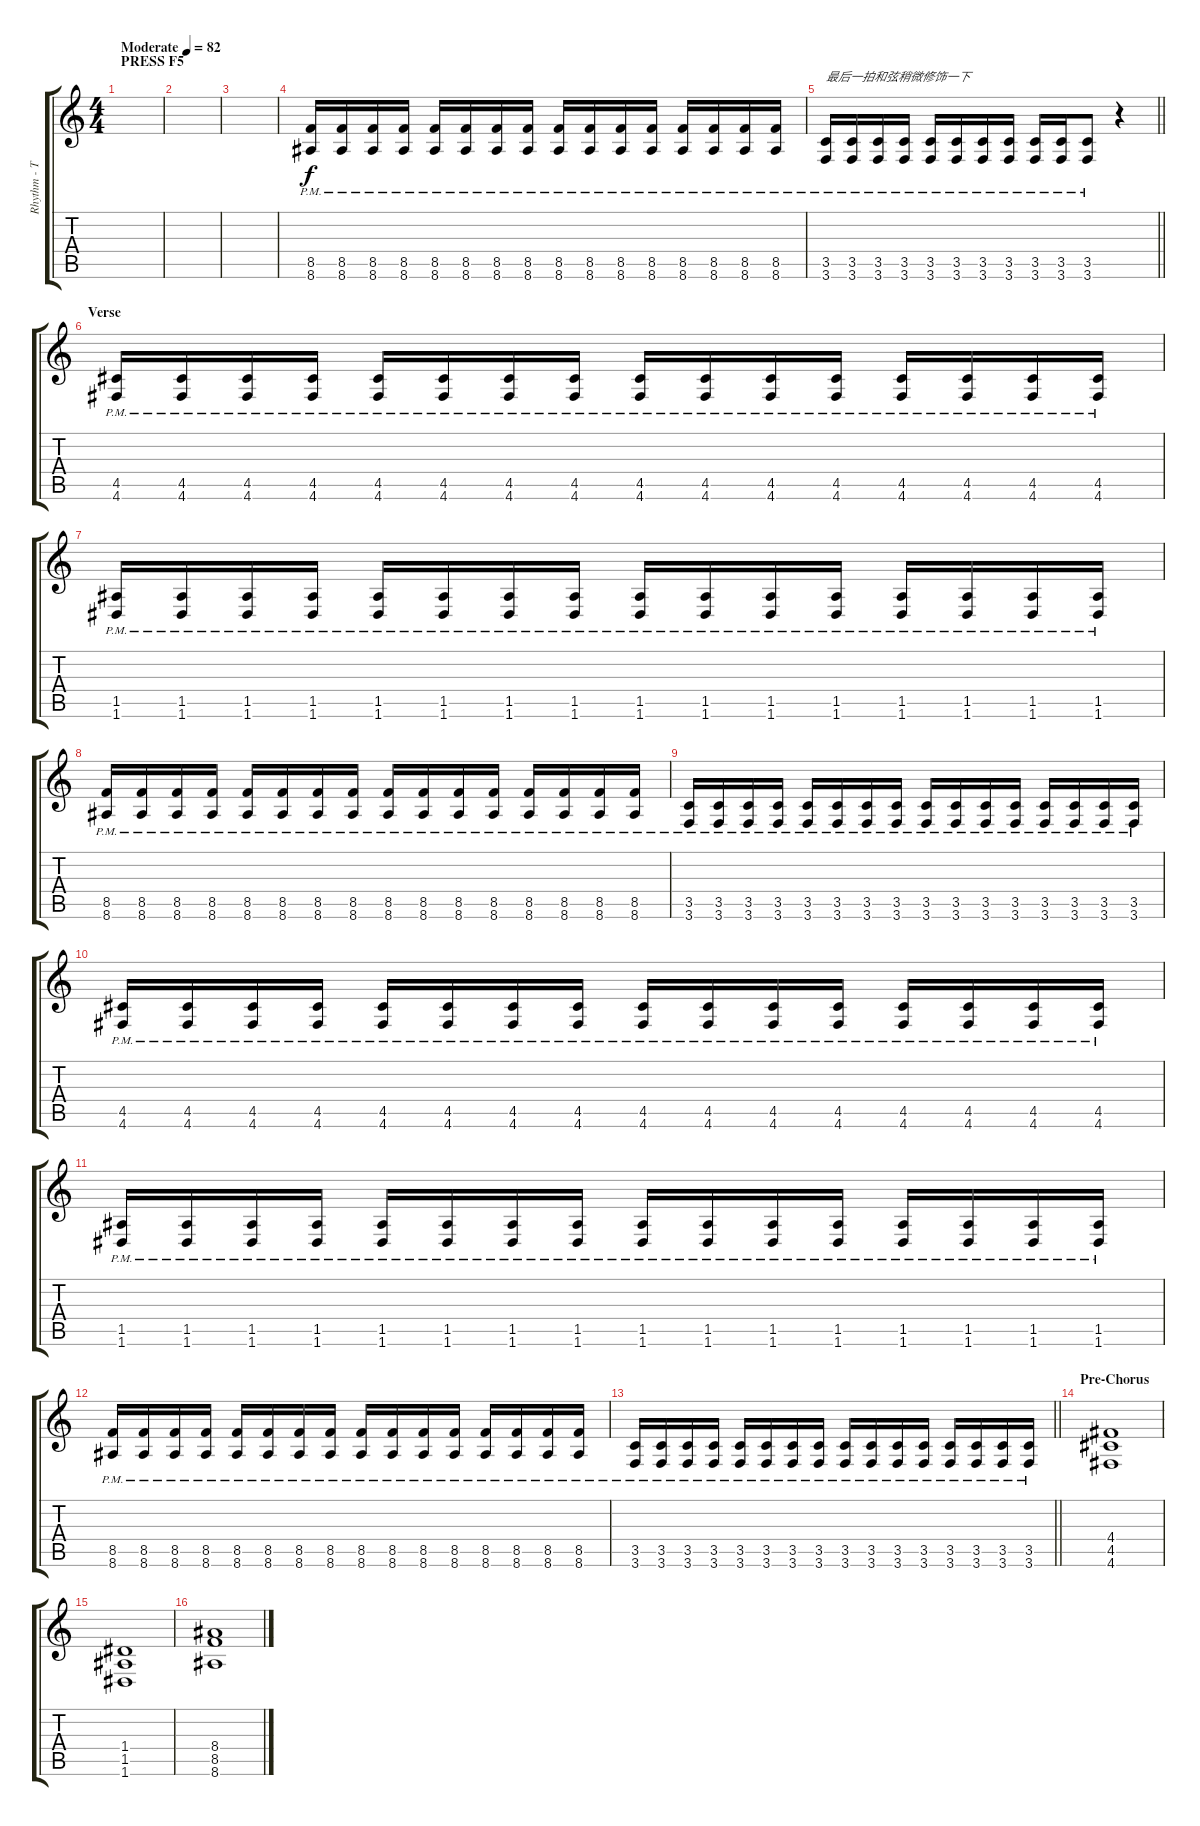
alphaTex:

\track ("Rhythm - Taylor York" "Rhythm - T") {instrument distortionguitar}
\staff {score tabs}
\tuning (E4 B3 G3 D3 A2 D2) {hide}
\ts (4 4)
\section ("" "PRESS F5")
\tempo (82 "Moderate")
\clef g2
\ks c
|
|
|
(8.5{pm} 8.6{pm}).16 (8.5{pm} 8.6{pm}).16 (8.5{pm} 8.6{pm}).16 (8.5{pm} 8.6{pm}).16 (8.5{pm} 8.6{pm}).16 (8.5{pm} 8.6{pm}).16 (8.5{pm} 8.6{pm}).16 (8.5{pm} 8.6{pm}).16 (8.5{pm} 8.6{pm}).16 (8.5{pm} 8.6{pm}).16 (8.5{pm} 8.6{pm}).16 (8.5{pm} 8.6{pm}).16 (8.5{pm} 8.6{pm}).16 (8.5{pm} 8.6{pm}).16 (8.5{pm} 8.6{pm}).16 (8.5{pm} 8.6{pm}).16 |
\barLineRight lightlight
(3.5{pm} 3.6{pm}).16{txt "最后一拍和弦稍微修饰一下"} (3.5{pm} 3.6{pm}).16 (3.5{pm} 3.6{pm}).16 (3.5{pm} 3.6{pm}).16 (3.5{pm} 3.6{pm}).16 (3.5{pm} 3.6{pm}).16 (3.5{pm} 3.6{pm}).16 (3.5{pm} 3.6{pm}).16 (3.5{pm} 3.6{pm}).16 (3.5{pm} 3.6{pm}).16 (3.5{pm} 3.6{pm}).8 r.4 |
\section ("" "Verse")
(4.5{pm} 4.6{pm}).16 (4.5{pm} 4.6{pm}).16 (4.5{pm} 4.6{pm}).16 (4.5{pm} 4.6{pm}).16 (4.5{pm} 4.6{pm}).16 (4.5{pm} 4.6{pm}).16 (4.5{pm} 4.6{pm}).16 (4.5{pm} 4.6{pm}).16 (4.5{pm} 4.6{pm}).16 (4.5{pm} 4.6{pm}).16 (4.5{pm} 4.6{pm}).16 (4.5{pm} 4.6{pm}).16 (4.5{pm} 4.6{pm}).16 (4.5{pm} 4.6{pm}).16 (4.5{pm} 4.6{pm}).16 (4.5{pm} 4.6{pm}).16 |
(1.5{pm} 1.6{pm}).16 (1.5{pm} 1.6{pm}).16 (1.5{pm} 1.6{pm}).16 (1.5{pm} 1.6{pm}).16 (1.5{pm} 1.6{pm}).16 (1.5{pm} 1.6{pm}).16 (1.5{pm} 1.6{pm}).16 (1.5{pm} 1.6{pm}).16 (1.5{pm} 1.6{pm}).16 (1.5{pm} 1.6{pm}).16 (1.5{pm} 1.6{pm}).16 (1.5{pm} 1.6{pm}).16 (1.5{pm} 1.6{pm}).16 (1.5{pm} 1.6{pm}).16 (1.5{pm} 1.6{pm}).16 (1.5{pm} 1.6{pm}).16 |
(8.5{pm} 8.6{pm}).16 (8.5{pm} 8.6{pm}).16 (8.5{pm} 8.6{pm}).16 (8.5{pm} 8.6{pm}).16 (8.5{pm} 8.6{pm}).16 (8.5{pm} 8.6{pm}).16 (8.5{pm} 8.6{pm}).16 (8.5{pm} 8.6{pm}).16 (8.5{pm} 8.6{pm}).16 (8.5{pm} 8.6{pm}).16 (8.5{pm} 8.6{pm}).16 (8.5{pm} 8.6{pm}).16 (8.5{pm} 8.6{pm}).16 (8.5{pm} 8.6{pm}).16 (8.5{pm} 8.6{pm}).16 (8.5{pm} 8.6{pm}).16 |
(3.5{pm} 3.6{pm}).16 (3.5{pm} 3.6{pm}).16 (3.5{pm} 3.6{pm}).16 (3.5{pm} 3.6{pm}).16 (3.5{pm} 3.6{pm}).16 (3.5{pm} 3.6{pm}).16 (3.5{pm} 3.6{pm}).16 (3.5{pm} 3.6{pm}).16 (3.5{pm} 3.6{pm}).16 (3.5{pm} 3.6{pm}).16 (3.5{pm} 3.6{pm}).16 (3.5{pm} 3.6{pm}).16 (3.5{pm} 3.6{pm}).16 (3.5{pm} 3.6{pm}).16 (3.5{pm} 3.6{pm}).16 (3.5{pm} 3.6{pm}).16 |
(4.5{pm} 4.6{pm}).16 (4.5{pm} 4.6{pm}).16 (4.5{pm} 4.6{pm}).16 (4.5{pm} 4.6{pm}).16 (4.5{pm} 4.6{pm}).16 (4.5{pm} 4.6{pm}).16 (4.5{pm} 4.6{pm}).16 (4.5{pm} 4.6{pm}).16 (4.5{pm} 4.6{pm}).16 (4.5{pm} 4.6{pm}).16 (4.5{pm} 4.6{pm}).16 (4.5{pm} 4.6{pm}).16 (4.5{pm} 4.6{pm}).16 (4.5{pm} 4.6{pm}).16 (4.5{pm} 4.6{pm}).16 (4.5{pm} 4.6{pm}).16 |
(1.5{pm} 1.6{pm}).16 (1.5{pm} 1.6{pm}).16 (1.5{pm} 1.6{pm}).16 (1.5{pm} 1.6{pm}).16 (1.5{pm} 1.6{pm}).16 (1.5{pm} 1.6{pm}).16 (1.5{pm} 1.6{pm}).16 (1.5{pm} 1.6{pm}).16 (1.5{pm} 1.6{pm}).16 (1.5{pm} 1.6{pm}).16 (1.5{pm} 1.6{pm}).16 (1.5{pm} 1.6{pm}).16 (1.5{pm} 1.6{pm}).16 (1.5{pm} 1.6{pm}).16 (1.5{pm} 1.6{pm}).16 (1.5{pm} 1.6{pm}).16 |
(8.5{pm} 8.6{pm}).16 (8.5{pm} 8.6{pm}).16 (8.5{pm} 8.6{pm}).16 (8.5{pm} 8.6{pm}).16 (8.5{pm} 8.6{pm}).16 (8.5{pm} 8.6{pm}).16 (8.5{pm} 8.6{pm}).16 (8.5{pm} 8.6{pm}).16 (8.5{pm} 8.6{pm}).16 (8.5{pm} 8.6{pm}).16 (8.5{pm} 8.6{pm}).16 (8.5{pm} 8.6{pm}).16 (8.5{pm} 8.6{pm}).16 (8.5{pm} 8.6{pm}).16 (8.5{pm} 8.6{pm}).16 (8.5{pm} 8.6{pm}).16 |
\barLineRight lightlight
(3.5{pm} 3.6{pm}).16 (3.5{pm} 3.6{pm}).16 (3.5{pm} 3.6{pm}).16 (3.5{pm} 3.6{pm}).16 (3.5{pm} 3.6{pm}).16 (3.5{pm} 3.6{pm}).16 (3.5{pm} 3.6{pm}).16 (3.5{pm} 3.6{pm}).16 (3.5{pm} 3.6{pm}).16 (3.5{pm} 3.6{pm}).16 (3.5{pm} 3.6{pm}).16 (3.5{pm} 3.6{pm}).16 (3.5{pm} 3.6{pm}).16 (3.5{pm} 3.6{pm}).16 (3.5{pm} 3.6{pm}).16 (3.5{pm} 3.6{pm}).16 |
\section ("" "Pre-Chorus")
(4.4 4.5 4.6).1{volume 16 instrument distortionguitar} |
(1.4 1.5 1.6).1 |
(8.4 8.5 8.6).1
